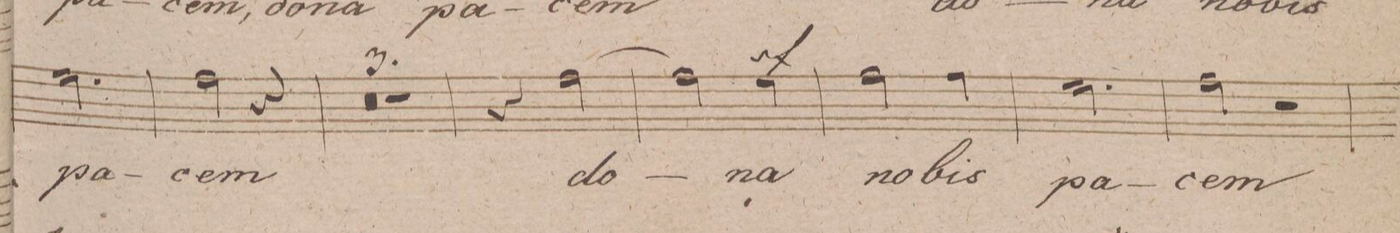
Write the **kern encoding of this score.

**kern	**text	**dynam
*I"Tenore	*	*
*clefC4	*	*
*k[f#c#g#d#]	*	*
*M3/4	*	*
2.d#	pa-	.
=163	=163	=163
2e	-cem,	.
4r	.	.
=164	=164	=164
1.r	.	.
=165	=165	=165
=166	=166	=166
2.r	.	.
=167	=167	=167
4r	.	.
[2e	do-	.
=168	=168	=168
2e]	.	.
4d#	-na	sf
=169	=169	=169
2e	no-	.
4e	-bis	.
=170	=170	=170
2.d#	pa-	.
=171	=171	=171
2e	-cem,	.
4r	.	.
=172	=172	=172
*-	*-	*-
